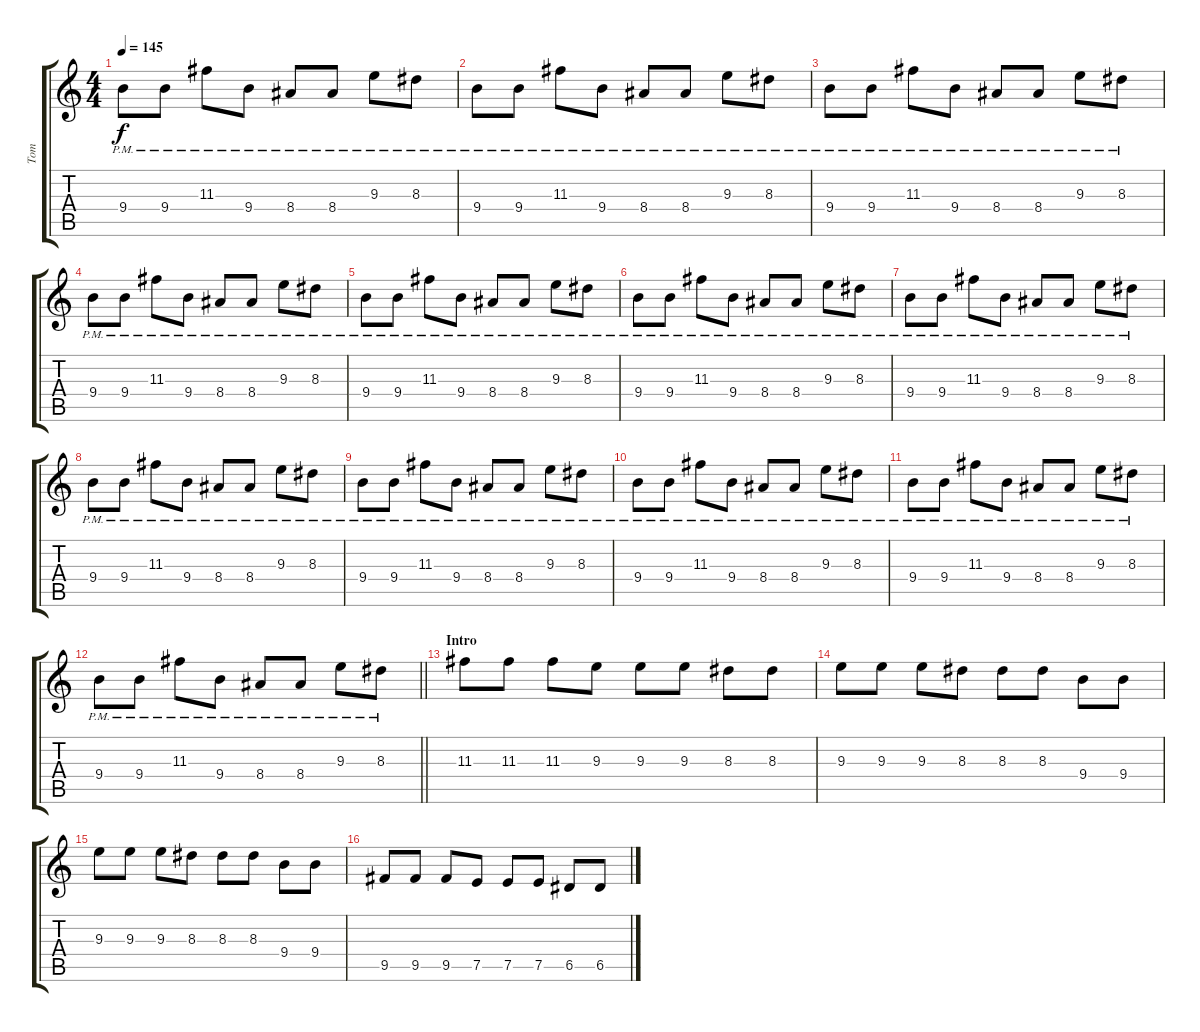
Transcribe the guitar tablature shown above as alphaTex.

\track ("Tom" "Tom") {instrument overdrivenguitar}
\staff {score tabs}
\tuning (E4 B3 G3 D3 A2 E2) {hide}
\ts (4 4)
\tempo 145
\clef g2
\ks c
9.4{pm}.8{dy f} 9.4{pm}.8 11.3{pm}.8 9.4{pm}.8 8.4{pm}.8 8.4{pm}.8 9.3{pm}.8 8.3{pm}.8 |
9.4{pm}.8 9.4{pm}.8 11.3{pm}.8 9.4{pm}.8 8.4{pm}.8 8.4{pm}.8 9.3{pm}.8 8.3{pm}.8 |
9.4{pm}.8 9.4{pm}.8 11.3{pm}.8 9.4{pm}.8 8.4{pm}.8 8.4{pm}.8 9.3{pm}.8 8.3{pm}.8 |
9.4{pm}.8 9.4{pm}.8 11.3{pm}.8 9.4{pm}.8 8.4{pm}.8 8.4{pm}.8 9.3{pm}.8 8.3{pm}.8 |
9.4{pm}.8 9.4{pm}.8 11.3{pm}.8 9.4{pm}.8 8.4{pm}.8 8.4{pm}.8 9.3{pm}.8 8.3{pm}.8 |
9.4{pm}.8 9.4{pm}.8 11.3{pm}.8 9.4{pm}.8 8.4{pm}.8 8.4{pm}.8 9.3{pm}.8 8.3{pm}.8 |
9.4{pm}.8 9.4{pm}.8 11.3{pm}.8 9.4{pm}.8 8.4{pm}.8 8.4{pm}.8 9.3{pm}.8 8.3{pm}.8 |
9.4{pm}.8 9.4{pm}.8 11.3{pm}.8 9.4{pm}.8 8.4{pm}.8 8.4{pm}.8 9.3{pm}.8 8.3{pm}.8 |
9.4{pm}.8 9.4{pm}.8 11.3{pm}.8 9.4{pm}.8 8.4{pm}.8 8.4{pm}.8 9.3{pm}.8 8.3{pm}.8 |
9.4{pm}.8 9.4{pm}.8 11.3{pm}.8 9.4{pm}.8 8.4{pm}.8 8.4{pm}.8 9.3{pm}.8 8.3{pm}.8 |
9.4{pm}.8 9.4{pm}.8 11.3{pm}.8 9.4{pm}.8 8.4{pm}.8 8.4{pm}.8 9.3{pm}.8 8.3{pm}.8 |
\barLineRight lightlight
9.4{pm}.8 9.4{pm}.8 11.3{pm}.8 9.4{pm}.8 8.4{pm}.8 8.4{pm}.8 9.3{pm}.8 8.3{pm}.8 |
\section ("" "Intro")
11.3.8{volume 11} 11.3.8 11.3.8 9.3.8 9.3.8 9.3.8 8.3.8 8.3.8 |
9.3.8 9.3.8 9.3.8 8.3.8 8.3.8 8.3.8 9.4.8 9.4.8 |
9.3.8 9.3.8 9.3.8 8.3.8 8.3.8 8.3.8 9.4.8 9.4.8 |
9.5.8 9.5.8 9.5.8 7.5.8 7.5.8 7.5.8 6.5.8 6.5.8
